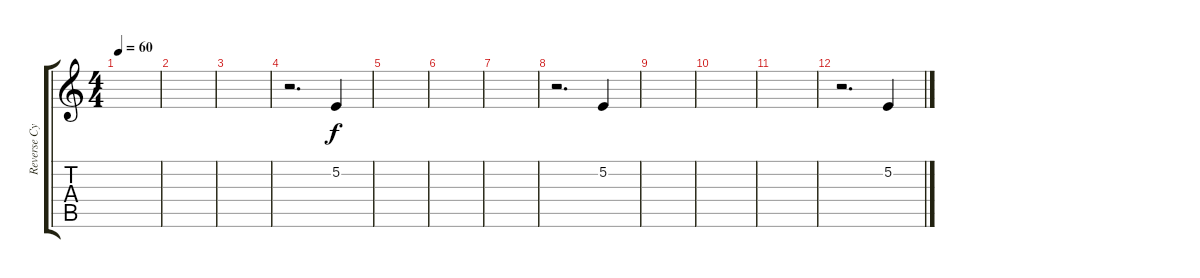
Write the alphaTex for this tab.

\track ("Reverse Cymbal" "Reverse Cy") {instrument reversecymbal}
\staff {score tabs}
\tuning (E4 B3 G3 D3 A2 E2) {hide}
\ts (4 4)
\tempo 60
\clef g2
\ks c
|
|
|
r.2{d} 5.2.4 |
|
|
|
r.2{d} 5.2.4 |
|
|
|
r.2{d} 5.2.4
